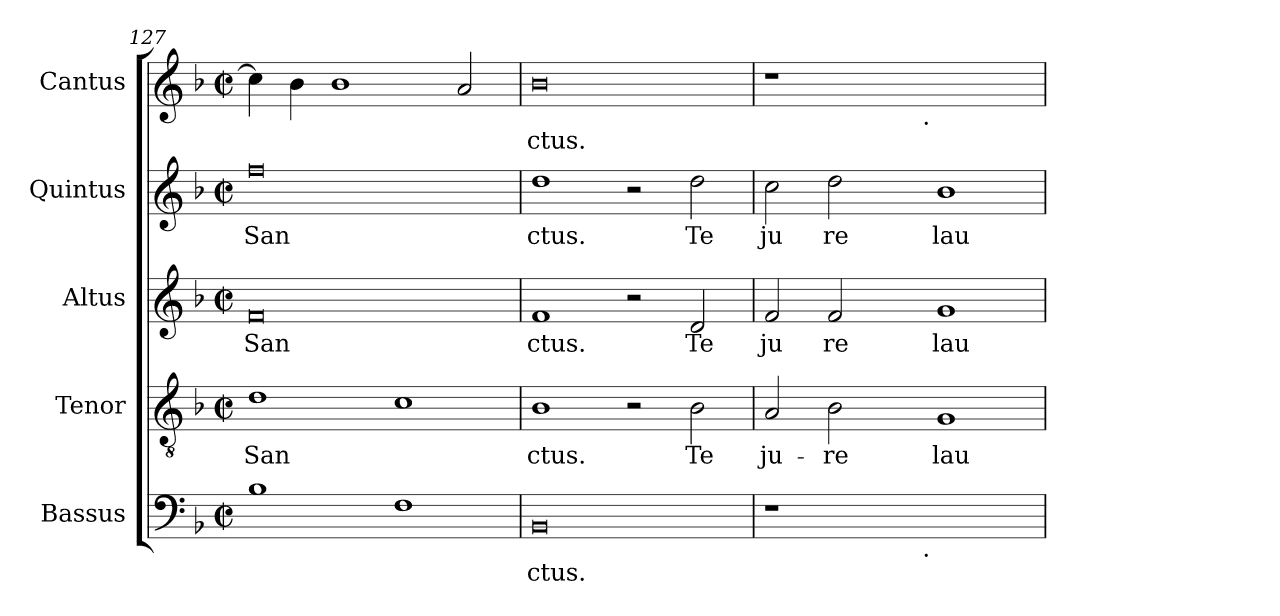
**kern	**text	**kern	**text	**kern	**text	**kern	**text	**kern	**text
*part5	*part5	*part4	*part4	*part3	*part3	*part2	*part2	*part1	*part1
*staff5	*staff5	*staff4	*staff4	*staff3	*staff3	*staff2	*staff2	*staff1	*staff1
*I"Bassus	*	*I"Tenor	*	*I"Altus	*	*I"Quintus	*	*I"Cantus	*
*clefF4	*	*clefGv2	*	*clefG2	*	*clefG2	*	*clefG2	*
*k[b-]	*	*k[b-]	*	*k[b-]	*	*k[b-]	*	*k[b-]	*
*F:	*	*F:	*	*F:	*	*F:	*	*F:	*
*M2/2	*	*M2/2	*	*M2/2	*	*M2/2	*	*M2/2	*
*met(c|)	*	*met(c|)	*	*met(c|)	*	*met(c|)	*	*met(c|)	*
=127	=127	=127	=127	=127	=127	=127	=127	=127	=127
!	!LO:LY:b:cj	!	!LO:LY:b:cj	!	!LO:LY:b:cj	!	!LO:LY:b:cj	!	!LO:LY:b:cj
1B-	.	1d	San-	0f	San	0ff	San	4cc\]	--
!	!	!	!	!	!	!	!	!	!LO:LY:b:cj
.	.	.	.	.	.	.	.	4b-\	--
!	!	!	!	!	!	!	!	!	!LO:LY:b:cj
.	.	.	.	.	.	.	.	1b-	--
!	!LO:LY:b:cj	!	!LO:LY:b:cj	!	!	!	!	!	!
1F	.	1c	--	.	.	.	.	.	.
!	!	!	!	!	!	!	!	!	!LO:LY:b:cj
.	.	.	.	.	.	.	.	2a/	--
=128	=128	=128	=128	=128	=128	=128	=128	=128	=128
!	!LO:LY:b:cj	!	!LO:LY:b:cj	!	!LO:LY:b:cj	!	!LO:LY:b:cj	!	!LO:LY:b:cj
0BB-	ctus.	1B-	-ctus.	1f	ctus.	1dd	ctus.	0b-	-ctus.
.	.	2r	.	2r	.	2r	.	.	.
!	!	!	!LO:LY:b:cj	!	!LO:LY:b:cj	!	!LO:LY:b:cj	!	!
.	.	2B-\	Te	2d/	Te	2dd\	Te	.	.
=129	=129	=129	=129	=129	=129	=129	=129	=129	=129
!	!	!	!LO:LY:b:cj	!	!LO:LY:b:cj	!	!LO:LY:b:cj	!	!
*^	*	*	*	*	*	*	*	*^	*
1r	2ryy	.	2A/	ju-	2f/	ju	2cc\	ju	1r	2ryy	.
!	!	!	!	!LO:LY:b:cj	!	!LO:LY:b:cj	!	!LO:LY:b:cj	!	!	!
.	4ryy	.	2B-\	-re	2f/	re	2dd\	re	.	4ryy	.
.	8ryy	.	.	.	.	.	.	.	.	8ryy	.
.	16ryy	.	.	.	.	.	.	.	.	16ryy	.
.	64ryy	.	.	.	.	.	.	.	.	64ryy	.
!	!	!	!	!	!	!	!	!	!	!LO:TX:b:t=.	!
!	!LO:TX:b:t=.	!	!	!	!	!	!	!	!	!	!
.	1ryy	.	.	.	.	.	.	.	.	1ryy	.
!	!	!	!	!LO:LY:b:cj	!	!LO:LY:b:cj	!	!LO:LY:b:cj	!	!	!
1ryy	.	.	1G	lau-	1g	lau	1b-	lau	1ryy	.	.
.	32.ryy	.	.	.	.	.	.	.	.	32.ryy	.
*v	*v	*	*	*	*	*	*	*	*v	*v	*
=	=	=	=	=	=	=	=	=	=
*-	*-	*-	*-	*-	*-	*-	*-	*-	*-
